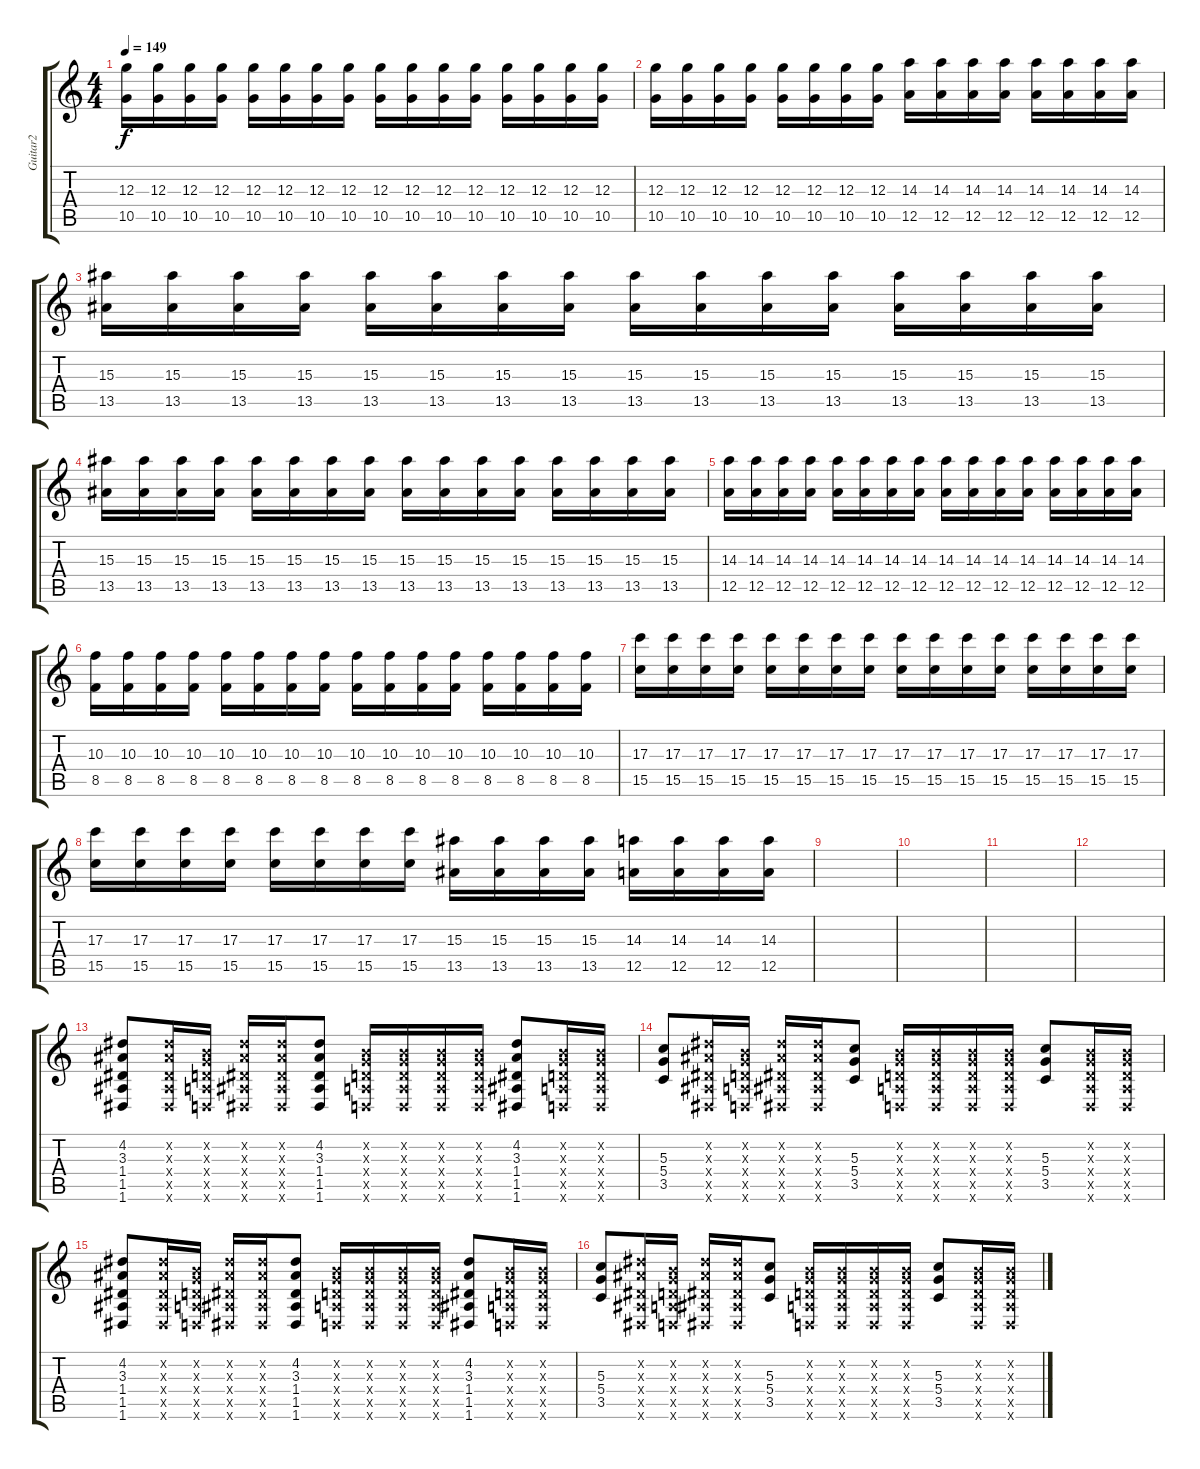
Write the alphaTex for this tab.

\track ("Guitar2" "Guitar2") {instrument overdrivenguitar}
\staff {score tabs}
\tuning (E4 B3 G3 D3 A2 D2) {hide}
\ts (4 4)
\tempo 149
\clef g2
\ks c
(12.3 10.5).16{dy f} (12.3 10.5).16 (12.3 10.5).16 (12.3 10.5).16 (12.3 10.5).16 (12.3 10.5).16 (12.3 10.5).16 (12.3 10.5).16 (12.3 10.5).16 (12.3 10.5).16 (12.3 10.5).16 (12.3 10.5).16 (12.3 10.5).16 (12.3 10.5).16 (12.3 10.5).16 (12.3 10.5).16 |
(12.3 10.5).16 (12.3 10.5).16 (12.3 10.5).16 (12.3 10.5).16 (12.3 10.5).16 (12.3 10.5).16 (12.3 10.5).16 (12.3 10.5).16 (14.3 12.5).16 (14.3 12.5).16 (14.3 12.5).16 (14.3 12.5).16 (14.3 12.5).16 (14.3 12.5).16 (14.3 12.5).16 (14.3 12.5).16 |
(15.3 13.5).16 (15.3 13.5).16 (15.3 13.5).16 (15.3 13.5).16 (15.3 13.5).16 (15.3 13.5).16 (15.3 13.5).16 (15.3 13.5).16 (15.3 13.5).16 (15.3 13.5).16 (15.3 13.5).16 (15.3 13.5).16 (15.3 13.5).16 (15.3 13.5).16 (15.3 13.5).16 (15.3 13.5).16 |
(15.3 13.5).16 (15.3 13.5).16 (15.3 13.5).16 (15.3 13.5).16 (15.3 13.5).16 (15.3 13.5).16 (15.3 13.5).16 (15.3 13.5).16 (15.3 13.5).16 (15.3 13.5).16 (15.3 13.5).16 (15.3 13.5).16 (15.3 13.5).16 (15.3 13.5).16 (15.3 13.5).16 (15.3 13.5).16 |
(14.3 12.5).16 (14.3 12.5).16 (14.3 12.5).16 (14.3 12.5).16 (14.3 12.5).16 (14.3 12.5).16 (14.3 12.5).16 (14.3 12.5).16 (14.3 12.5).16 (14.3 12.5).16 (14.3 12.5).16 (14.3 12.5).16 (14.3 12.5).16 (14.3 12.5).16 (14.3 12.5).16 (14.3 12.5).16 |
(10.3 8.5).16 (10.3 8.5).16 (10.3 8.5).16 (10.3 8.5).16 (10.3 8.5).16 (10.3 8.5).16 (10.3 8.5).16 (10.3 8.5).16 (10.3 8.5).16 (10.3 8.5).16 (10.3 8.5).16 (10.3 8.5).16 (10.3 8.5).16 (10.3 8.5).16 (10.3 8.5).16 (10.3 8.5).16 |
(17.3 15.5).16 (17.3 15.5).16 (17.3 15.5).16 (17.3 15.5).16 (17.3 15.5).16 (17.3 15.5).16 (17.3 15.5).16 (17.3 15.5).16 (17.3 15.5).16 (17.3 15.5).16 (17.3 15.5).16 (17.3 15.5).16 (17.3 15.5).16 (17.3 15.5).16 (17.3 15.5).16 (17.3 15.5).16 |
(17.3 15.5).16 (17.3 15.5).16 (17.3 15.5).16 (17.3 15.5).16 (17.3 15.5).16 (17.3 15.5).16 (17.3 15.5).16 (17.3 15.5).16 (15.3 13.5).16 (15.3 13.5).16 (15.3 13.5).16 (15.3 13.5).16 (14.3 12.5).16 (14.3 12.5).16 (14.3 12.5).16 (14.3 12.5).16 |
|
|
|
|
(4.2 3.3 1.4 1.5 1.6).8 (4.2{x} 3.3{x} 1.4{x} 1.5{x} 1.6{x}).16 (0.2{x} 0.3{x} 0.4{x} 0.5{x} 0.6{x}).16 (4.2{x} 3.3{x} 1.4{x} 1.5{x} 1.6{x}).16 (4.2{x} 3.3{x} 1.4{x} 1.5{x} 1.6{x}).16 (4.2 3.3 1.4 1.5 1.6).8 (0.2{x} 0.3{x} 0.4{x} 0.5{x} 0.6{x}).16 (0.2{x} 0.3{x} 0.4{x} 0.5{x} 0.6{x}).16 (0.2{x} 0.3{x} 0.4{x} 0.5{x} 0.6{x}).16 (0.2{x} 0.3{x} 0.4{x} 0.5{x} 0.6{x}).16 (4.2 3.3 1.4 1.5 1.6).8 (0.2{x} 0.3{x} 0.4{x} 0.5{x} 0.6{x}).16 (0.2{x} 0.3{x} 0.4{x} 0.5{x} 0.6{x}).16 |
(5.3 5.4 3.5).8 (4.2{x} 3.3{x} 1.4{x} 1.5{x} 1.6{x}).16 (0.2{x} 0.3{x} 0.4{x} 0.5{x} 0.6{x}).16 (4.2{x} 3.3{x} 1.4{x} 1.5{x} 1.6{x}).16 (4.2{x} 3.3{x} 1.4{x} 1.5{x} 1.6{x}).16 (5.3 5.4 3.5).8 (0.2{x} 0.3{x} 0.4{x} 0.5{x} 0.6{x}).16 (0.2{x} 0.3{x} 0.4{x} 0.5{x} 0.6{x}).16 (0.2{x} 0.3{x} 0.4{x} 0.5{x} 0.6{x}).16 (0.2{x} 0.3{x} 0.4{x} 0.5{x} 0.6{x}).16 (5.3 5.4 3.5).8 (0.2{x} 0.3{x} 0.4{x} 0.5{x} 0.6{x}).16 (0.2{x} 0.3{x} 0.4{x} 0.5{x} 0.6{x}).16 |
(4.2 3.3 1.4 1.5 1.6).8 (4.2{x} 3.3{x} 1.4{x} 1.5{x} 1.6{x}).16 (0.2{x} 0.3{x} 0.4{x} 0.5{x} 0.6{x}).16 (4.2{x} 3.3{x} 1.4{x} 1.5{x} 1.6{x}).16 (4.2{x} 3.3{x} 1.4{x} 1.5{x} 1.6{x}).16 (4.2 3.3 1.4 1.5 1.6).8 (0.2{x} 0.3{x} 0.4{x} 0.5{x} 0.6{x}).16 (0.2{x} 0.3{x} 0.4{x} 0.5{x} 0.6{x}).16 (0.2{x} 0.3{x} 0.4{x} 0.5{x} 0.6{x}).16 (0.2{x} 0.3{x} 0.4{x} 0.5{x} 0.6{x}).16 (4.2 3.3 1.4 1.5 1.6).8 (0.2{x} 0.3{x} 0.4{x} 0.5{x} 0.6{x}).16 (0.2{x} 0.3{x} 0.4{x} 0.5{x} 0.6{x}).16 |
(5.3 5.4 3.5).8 (4.2{x} 3.3{x} 1.4{x} 1.5{x} 1.6{x}).16 (0.2{x} 0.3{x} 0.4{x} 0.5{x} 0.6{x}).16 (4.2{x} 3.3{x} 1.4{x} 1.5{x} 1.6{x}).16 (4.2{x} 3.3{x} 1.4{x} 1.5{x} 1.6{x}).16 (5.3 5.4 3.5).8 (0.2{x} 0.3{x} 0.4{x} 0.5{x} 0.6{x}).16 (0.2{x} 0.3{x} 0.4{x} 0.5{x} 0.6{x}).16 (0.2{x} 0.3{x} 0.4{x} 0.5{x} 0.6{x}).16 (0.2{x} 0.3{x} 0.4{x} 0.5{x} 0.6{x}).16 (5.3 5.4 3.5).8 (0.2{x} 0.3{x} 0.4{x} 0.5{x} 0.6{x}).16 (0.2{x} 0.3{x} 0.4{x} 0.5{x} 0.6{x}).16
